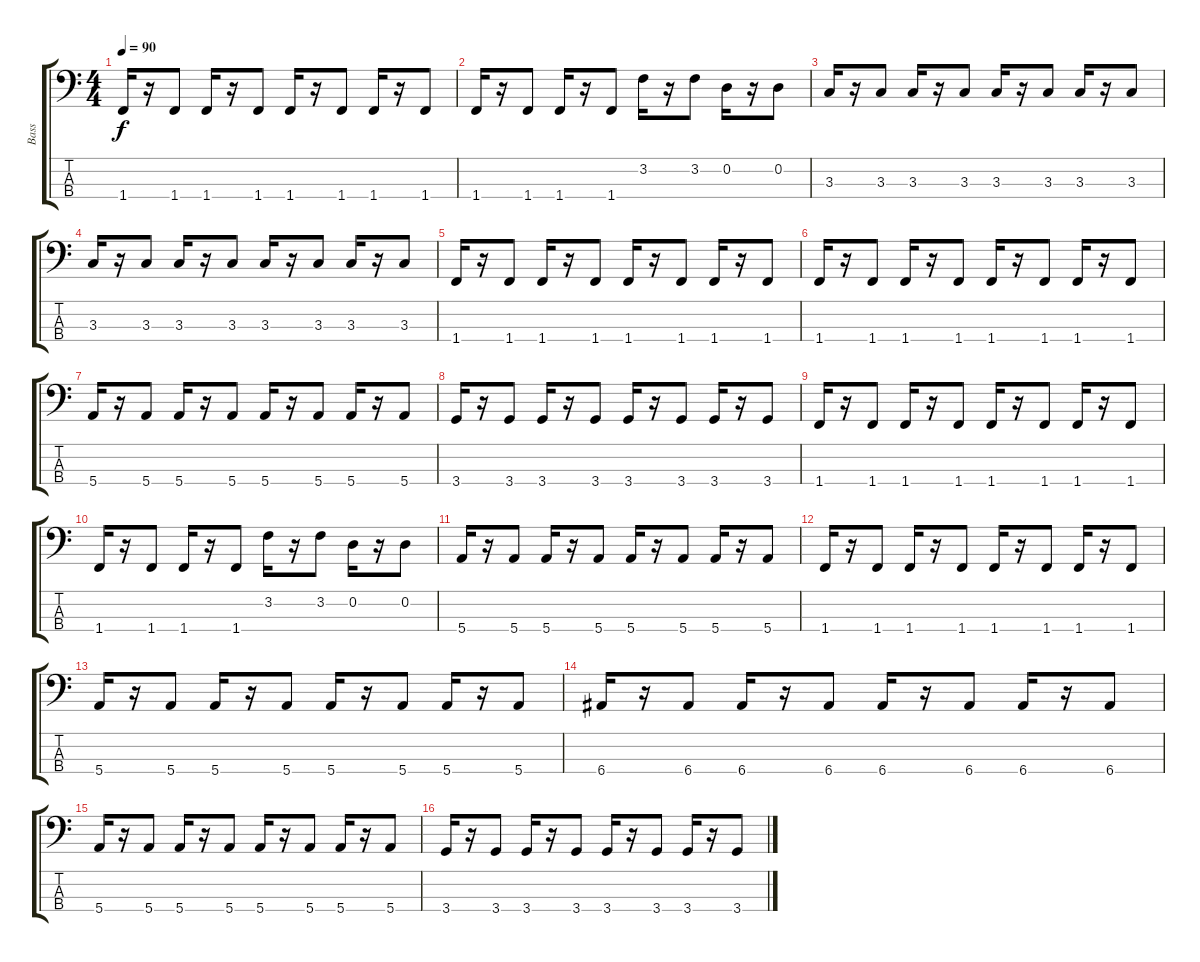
\track ("Bass" "Bass") {instrument electricbassfinger}
\staff {score tabs}
\tuning (G2 D2 A1 E1) {hide}
\ts (4 4)
\tempo 90
\clef f4
\ks c
1.4.16{dy f} r.16 1.4.8 1.4.16 r.16 1.4.8 1.4.16 r.16 1.4.8 1.4.16 r.16 1.4.8 |
1.4.16 r.16 1.4.8 1.4.16 r.16 1.4.8 3.2.16 r.16 3.2.8 0.2.16 r.16 0.2.8 |
3.3.16 r.16 3.3.8 3.3.16 r.16 3.3.8 3.3.16 r.16 3.3.8 3.3.16 r.16 3.3.8 |
3.3.16 r.16 3.3.8 3.3.16 r.16 3.3.8 3.3.16 r.16 3.3.8 3.3.16 r.16 3.3.8 |
1.4.16 r.16 1.4.8 1.4.16 r.16 1.4.8 1.4.16 r.16 1.4.8 1.4.16 r.16 1.4.8 |
1.4.16 r.16 1.4.8 1.4.16 r.16 1.4.8 1.4.16 r.16 1.4.8 1.4.16 r.16 1.4.8 |
5.4.16 r.16 5.4.8 5.4.16 r.16 5.4.8 5.4.16 r.16 5.4.8 5.4.16 r.16 5.4.8 |
3.4.16 r.16 3.4.8 3.4.16 r.16 3.4.8 3.4.16 r.16 3.4.8 3.4.16 r.16 3.4.8 |
1.4.16 r.16 1.4.8 1.4.16 r.16 1.4.8 1.4.16 r.16 1.4.8 1.4.16 r.16 1.4.8 |
1.4.16 r.16 1.4.8 1.4.16 r.16 1.4.8 3.2.16 r.16 3.2.8 0.2.16 r.16 0.2.8 |
5.4.16 r.16 5.4.8 5.4.16 r.16 5.4.8 5.4.16 r.16 5.4.8 5.4.16 r.16 5.4.8 |
1.4.16 r.16 1.4.8 1.4.16 r.16 1.4.8 1.4.16 r.16 1.4.8 1.4.16 r.16 1.4.8 |
5.4.16 r.16 5.4.8 5.4.16 r.16 5.4.8 5.4.16 r.16 5.4.8 5.4.16 r.16 5.4.8 |
6.4.16 r.16 6.4.8 6.4.16 r.16 6.4.8 6.4.16 r.16 6.4.8 6.4.16 r.16 6.4.8 |
5.4.16 r.16 5.4.8 5.4.16 r.16 5.4.8 5.4.16 r.16 5.4.8 5.4.16 r.16 5.4.8 |
3.4.16 r.16 3.4.8 3.4.16 r.16 3.4.8 3.4.16 r.16 3.4.8 3.4.16 r.16 3.4.8
